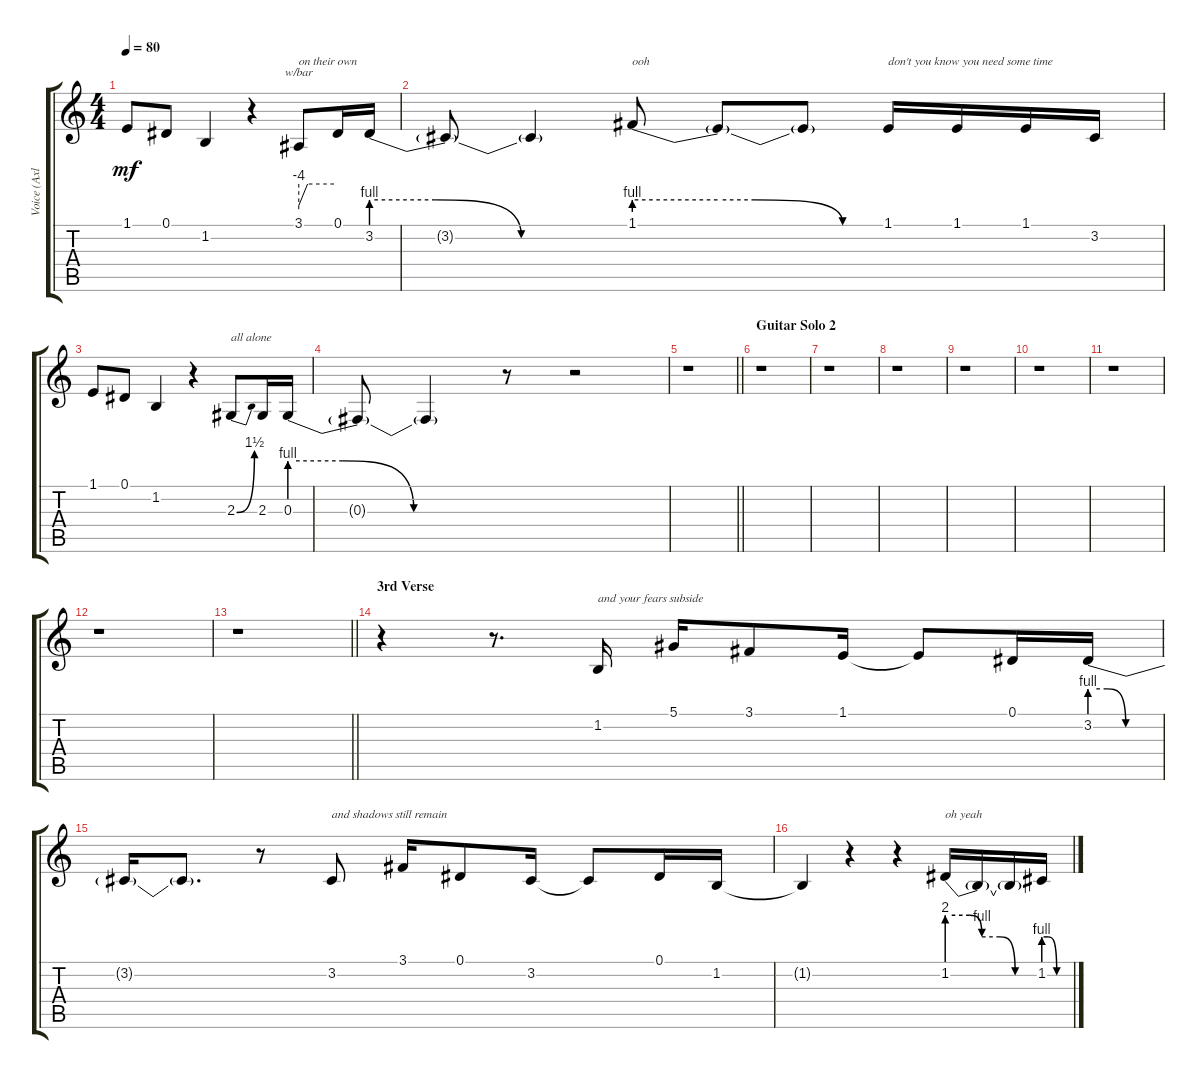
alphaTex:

\track ("Voice (Axl)" "Voice (Axl") {instrument lead2sawtooth}
\staff {score tabs}
\tuning (Eb4 Bb3 Gb3 Db3 Ab2 Eb2) {hide}
\ts (4 4)
\tempo 80
\clef g2
\ks c
1.1.8{dy mf} 0.1.8 1.2.4 r.4 3.1.8{tbe (custom default 0 -16 15 0 60 0) txt "on their own"} 0.1.16 3.2{be (custom 0 4 15 4 35 0 40 0 60 0)}.16 |
3.2{t}.8 3.2{t}.4 1.1{be (custom 0 4 20 4 29 4 50 0 60 0)}.8{txt "ooh"} 1.1{t}.8 1.1{t}.8 1.1.16{txt "don't you know you need some time"} 1.1.16 1.1.16 3.2.16 |
1.1.8 0.1.8 1.2.4 r.4 2.3{be (bend 0 0 60 6)}.8{txt "all alone"} 2.3.16 0.3{be (custom 0 4 15 4 35 0 40 0 60 0)}.16 |
0.3{t}.8 0.3{t}.4 r.8 r.2 |
\barLineRight lightlight
r.1 |
\section ("" "Guitar Solo 2")
r.1 |
r.1 |
r.1 |
r.1 |
r.1 |
r.1 |
r.1 |
\barLineRight lightlight
r.1 |
\section ("" "3rd Verse")
r.4 r.8{d} 1.2.16{txt "and your fears subside"} 5.1.16 3.1.8 1.1.16 1.1{t}.8 0.1.16 3.2{be (custom 0 4 15 4 31 0 40 0 60 0)}.16 |
3.2{t}.16 3.2{t}.8{d} r.8 3.2.8{txt "and shadows still remain"} 3.1.16 0.1.8 3.2.16 3.2{t}.8 0.1.16 1.2.16 |
1.2{t}.4 r.4 r.4 1.2{be (custom 0 8 15 8 23 4 35 4 45 0 60 0)}.16{txt "oh yeah"} 1.2{t}.16 1.2{t}.16 1.2{be (custom 0 4 10 4 30 0 40 0 60 0)}.16
